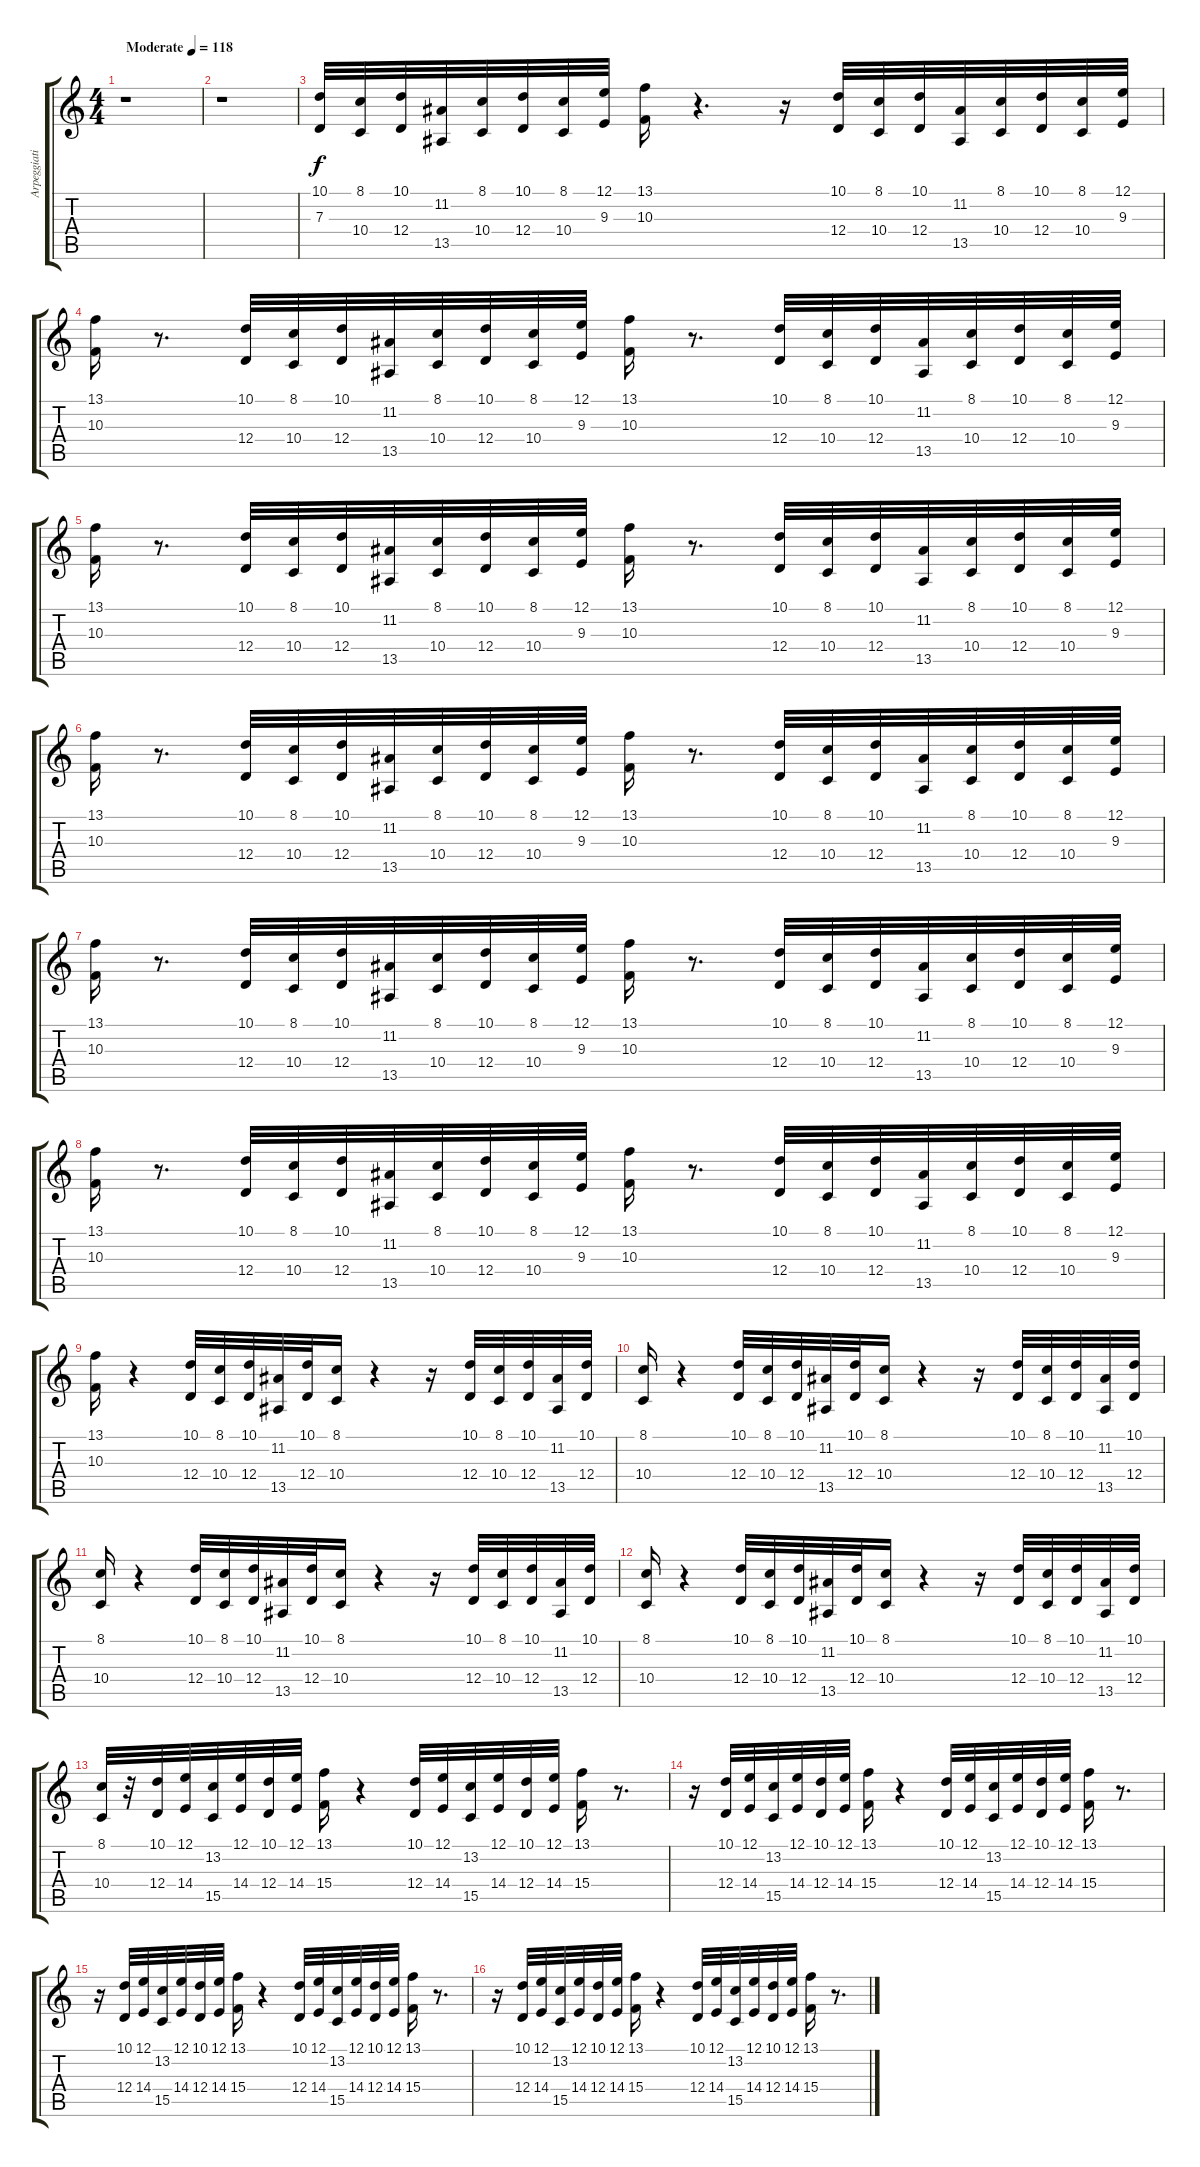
\track ("Arpeggiation" "Arpeggiati") {instrument accordion}
\staff {score tabs}
\tuning (E4 B3 G3 D3 A2 E2) {hide}
\ts (4 4)
\tempo (118 "Moderate")
\clef g2
\ks c
r.1{dy f instrument accordion} |
r.1 |
(10.1 7.3).32 (8.1 10.4).32 (10.1 12.4).32 (11.2 13.5).32 (8.1 10.4).32 (10.1 12.4).32 (8.1 10.4).32 (12.1 9.3).32 (13.1 10.3).16 r.4{d} r.16 (10.1 12.4).32 (8.1 10.4).32 (10.1 12.4).32 (11.2 13.5).32 (8.1 10.4).32 (10.1 12.4).32 (8.1 10.4).32 (12.1 9.3).32 |
(13.1 10.3).16 r.8{d} (10.1 12.4).32 (8.1 10.4).32 (10.1 12.4).32 (11.2 13.5).32 (8.1 10.4).32 (10.1 12.4).32 (8.1 10.4).32 (12.1 9.3).32 (13.1 10.3).16 r.8{d} (10.1 12.4).32 (8.1 10.4).32 (10.1 12.4).32 (11.2 13.5).32 (8.1 10.4).32 (10.1 12.4).32 (8.1 10.4).32 (12.1 9.3).32 |
(13.1 10.3).16 r.8{d} (10.1 12.4).32 (8.1 10.4).32 (10.1 12.4).32 (11.2 13.5).32 (8.1 10.4).32 (10.1 12.4).32 (8.1 10.4).32 (12.1 9.3).32 (13.1 10.3).16 r.8{d} (10.1 12.4).32 (8.1 10.4).32 (10.1 12.4).32 (11.2 13.5).32 (8.1 10.4).32 (10.1 12.4).32 (8.1 10.4).32 (12.1 9.3).32 |
(13.1 10.3).16 r.8{d} (10.1 12.4).32 (8.1 10.4).32 (10.1 12.4).32 (11.2 13.5).32 (8.1 10.4).32 (10.1 12.4).32 (8.1 10.4).32 (12.1 9.3).32 (13.1 10.3).16 r.8{d} (10.1 12.4).32 (8.1 10.4).32 (10.1 12.4).32 (11.2 13.5).32 (8.1 10.4).32 (10.1 12.4).32 (8.1 10.4).32 (12.1 9.3).32 |
(13.1 10.3).16 r.8{d} (10.1 12.4).32 (8.1 10.4).32 (10.1 12.4).32 (11.2 13.5).32 (8.1 10.4).32 (10.1 12.4).32 (8.1 10.4).32 (12.1 9.3).32 (13.1 10.3).16 r.8{d} (10.1 12.4).32 (8.1 10.4).32 (10.1 12.4).32 (11.2 13.5).32 (8.1 10.4).32 (10.1 12.4).32 (8.1 10.4).32 (12.1 9.3).32 |
(13.1 10.3).16 r.8{d} (10.1 12.4).32 (8.1 10.4).32 (10.1 12.4).32 (11.2 13.5).32 (8.1 10.4).32 (10.1 12.4).32 (8.1 10.4).32 (12.1 9.3).32 (13.1 10.3).16 r.8{d} (10.1 12.4).32 (8.1 10.4).32 (10.1 12.4).32 (11.2 13.5).32 (8.1 10.4).32 (10.1 12.4).32 (8.1 10.4).32 (12.1 9.3).32 |
(13.1 10.3).16 r.4 (10.1 12.4).32 (8.1 10.4).32 (10.1 12.4).32 (11.2 13.5).32 (10.1 12.4).32 (8.1 10.4).16 r.4 r.16 (10.1 12.4).32 (8.1 10.4).32 (10.1 12.4).32 (11.2 13.5).32 (10.1 12.4).32 |
(8.1 10.4).16 r.4 (10.1 12.4).32 (8.1 10.4).32 (10.1 12.4).32 (11.2 13.5).32 (10.1 12.4).32 (8.1 10.4).16 r.4 r.16 (10.1 12.4).32 (8.1 10.4).32 (10.1 12.4).32 (11.2 13.5).32 (10.1 12.4).32 |
(8.1 10.4).16 r.4 (10.1 12.4).32 (8.1 10.4).32 (10.1 12.4).32 (11.2 13.5).32 (10.1 12.4).32 (8.1 10.4).16 r.4 r.16 (10.1 12.4).32 (8.1 10.4).32 (10.1 12.4).32 (11.2 13.5).32 (10.1 12.4).32 |
(8.1 10.4).16 r.4 (10.1 12.4).32 (8.1 10.4).32 (10.1 12.4).32 (11.2 13.5).32 (10.1 12.4).32 (8.1 10.4).16 r.4 r.16 (10.1 12.4).32 (8.1 10.4).32 (10.1 12.4).32 (11.2 13.5).32 (10.1 12.4).32 |
(8.1 10.4).32 r.32 (10.1 12.4).32 (12.1 14.4).32 (13.2 15.5).32 (12.1 14.4).32 (10.1 12.4).32 (12.1 14.4).32 (13.1 15.4).16 r.4 (10.1 12.4).32 (12.1 14.4).32 (13.2 15.5).32 (12.1 14.4).32 (10.1 12.4).32 (12.1 14.4).32 (13.1 15.4).16 r.8{d} |
r.16 (10.1 12.4).32 (12.1 14.4).32 (13.2 15.5).32 (12.1 14.4).32 (10.1 12.4).32 (12.1 14.4).32 (13.1 15.4).16 r.4 (10.1 12.4).32 (12.1 14.4).32 (13.2 15.5).32 (12.1 14.4).32 (10.1 12.4).32 (12.1 14.4).32 (13.1 15.4).16 r.8{d} |
r.16 (10.1 12.4).32 (12.1 14.4).32 (13.2 15.5).32 (12.1 14.4).32 (10.1 12.4).32 (12.1 14.4).32 (13.1 15.4).16 r.4 (10.1 12.4).32 (12.1 14.4).32 (13.2 15.5).32 (12.1 14.4).32 (10.1 12.4).32 (12.1 14.4).32 (13.1 15.4).16 r.8{d} |
r.16 (10.1 12.4).32 (12.1 14.4).32 (13.2 15.5).32 (12.1 14.4).32 (10.1 12.4).32 (12.1 14.4).32 (13.1 15.4).16 r.4 (10.1 12.4).32 (12.1 14.4).32 (13.2 15.5).32 (12.1 14.4).32 (10.1 12.4).32 (12.1 14.4).32 (13.1 15.4).16 r.8{d}
